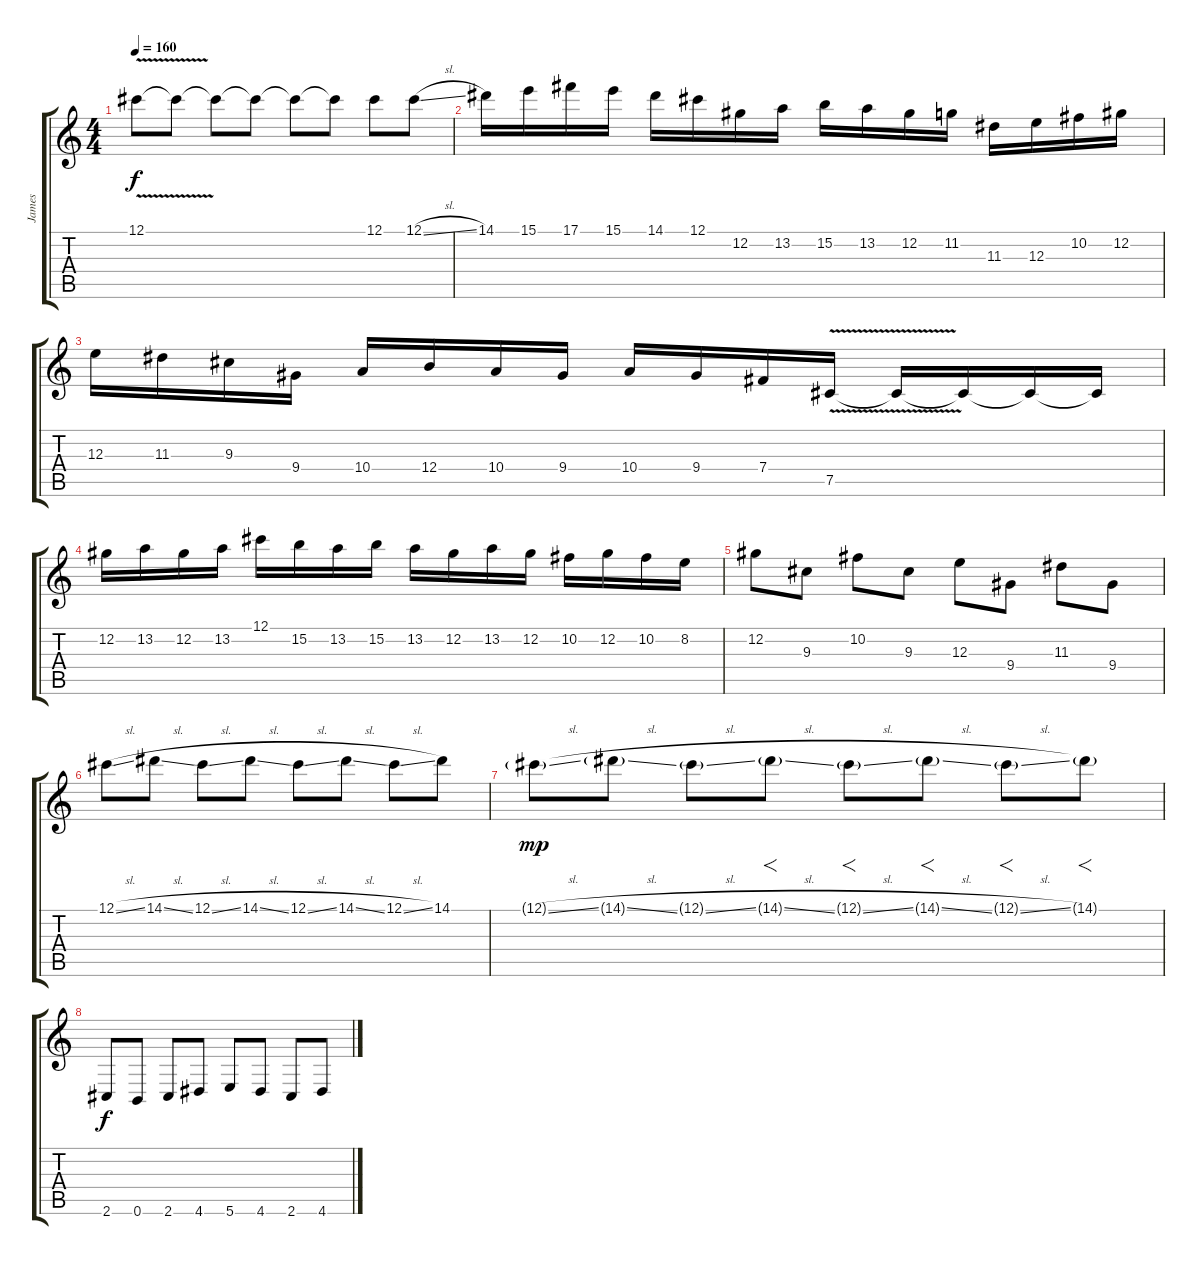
\track ("James" "James") {instrument distortionguitar}
\staff {score tabs}
\tuning (Db4 Ab3 E3 B2 Gb2 B1) {hide}
\ts (4 4)
\tempo 160
\clef g2
\ks c
12.1{v}.8{dy f} 12.1{t}.8 12.1{t}.8 12.1{t}.8 12.1{t}.8 12.1{t}.8 12.1.8 12.1{sl}.8 |
14.1.16 15.1.16 17.1.16 15.1.16 14.1.16 12.1.16 12.2.16 13.2.16 15.2.16 13.2.16 12.2.16 11.2.16 11.3.16 12.3.16 10.2.16 12.2.16 |
12.3.16 11.3.16 9.3.16 9.4.16 10.4.16 12.4.16 10.4.16 9.4.16 10.4.16 9.4.16 7.4.16 7.5{v}.16 7.5{t}.16 7.5{t}.16 7.5{t}.16 7.5{t}.16 |
12.2.16 13.2.16 12.2.16 13.2.16 12.1.16 15.2.16 13.2.16 15.2.16 13.2.16 12.2.16 13.2.16 12.2.16 10.2.16 12.2.16 10.2.16 8.2.16 |
12.2.8 9.3.8 10.2.8 9.3.8 12.3.8 9.4.8 11.3.8 9.4.8 |
12.1{sl}.8 14.1{sl}.8 12.1{sl}.8 14.1{sl}.8 12.1{sl}.8 14.1{sl}.8 12.1{sl}.8 14.1.8 |
12.1{sl g}.8{dy mp} 14.1{sl g}.8 12.1{sl g}.8 14.1{sl g}.8{f} 12.1{sl g}.8{f} 14.1{sl g}.8{f} 12.1{sl g}.8{f} 14.1{g}.8{f} |
2.6.8{dy f} 0.6.8 2.6.8 4.6.8 5.6.8 4.6.8 2.6.8 4.6.8
